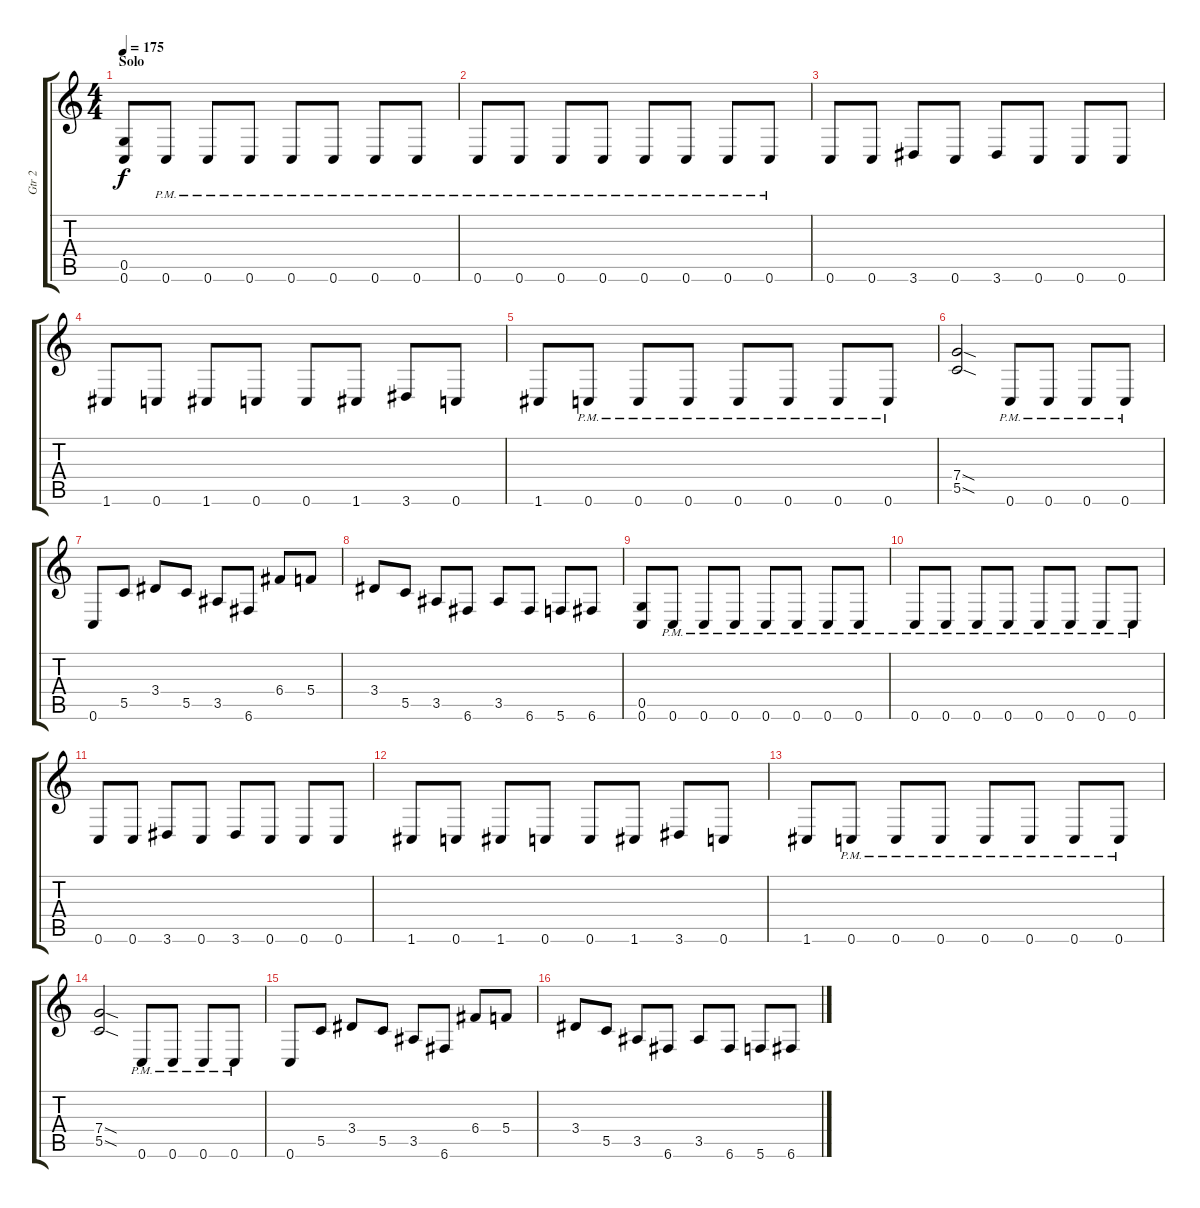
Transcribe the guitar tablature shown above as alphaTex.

\track ("Gtr 2" "Gtr 2") {instrument distortionguitar}
\staff {score tabs}
\tuning (D4 A3 F3 C3 G2 C2) {hide}
\ts (4 4)
\section ("" "Solo")
\tempo 175
\clef g2
\ks c
(0.5 0.6).8{dy f} 0.6{pm}.8 0.6{pm}.8 0.6{pm}.8 0.6{pm}.8 0.6{pm}.8 0.6{pm}.8 0.6{pm}.8 |
0.6{pm}.8 0.6{pm}.8 0.6{pm}.8 0.6{pm}.8 0.6{pm}.8 0.6{pm}.8 0.6{pm}.8 0.6{pm}.8 |
0.6.8 0.6.8 3.6.8 0.6.8 3.6.8 0.6.8 0.6.8 0.6.8 |
1.6.8 0.6.8 1.6.8 0.6.8 0.6.8 1.6.8 3.6.8 0.6.8 |
1.6.8 0.6{pm}.8 0.6{pm}.8 0.6{pm}.8 0.6{pm}.8 0.6{pm}.8 0.6{pm}.8 0.6{pm}.8 |
(7.4{sod} 5.5{sod}).2 0.6{pm}.8 0.6{pm}.8 0.6{pm}.8 0.6{pm}.8 |
0.6.8 5.5.8 3.4.8 5.5.8 3.5.8 6.6.8 6.4.8 5.4.8 |
3.4.8 5.5.8 3.5.8 6.6.8 3.5.8 6.6.8 5.6.8 6.6.8 |
(0.5 0.6).8 0.6{pm}.8 0.6{pm}.8 0.6{pm}.8 0.6{pm}.8 0.6{pm}.8 0.6{pm}.8 0.6{pm}.8 |
0.6{pm}.8 0.6{pm}.8 0.6{pm}.8 0.6{pm}.8 0.6{pm}.8 0.6{pm}.8 0.6{pm}.8 0.6{pm}.8 |
0.6.8 0.6.8 3.6.8 0.6.8 3.6.8 0.6.8 0.6.8 0.6.8 |
1.6.8 0.6.8 1.6.8 0.6.8 0.6.8 1.6.8 3.6.8 0.6.8 |
1.6.8 0.6{pm}.8 0.6{pm}.8 0.6{pm}.8 0.6{pm}.8 0.6{pm}.8 0.6{pm}.8 0.6{pm}.8 |
(7.4{sod} 5.5{sod}).2 0.6{pm}.8 0.6{pm}.8 0.6{pm}.8 0.6{pm}.8 |
0.6.8 5.5.8 3.4.8 5.5.8 3.5.8 6.6.8 6.4.8 5.4.8 |
3.4.8 5.5.8 3.5.8 6.6.8 3.5.8 6.6.8 5.6.8 6.6.8
